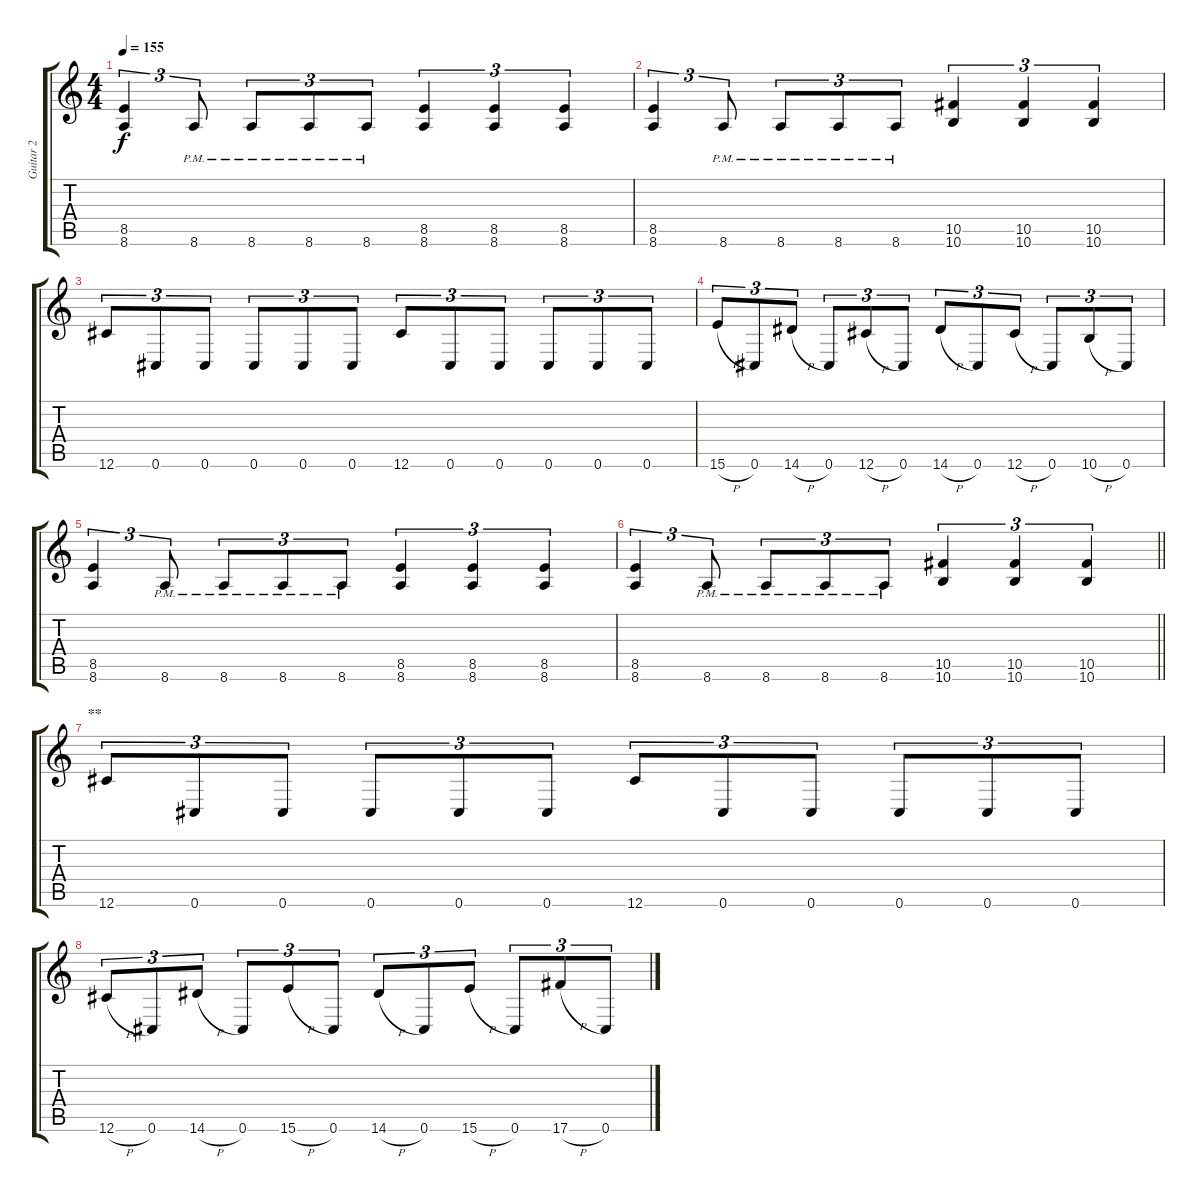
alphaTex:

\track ("Guitar 2" "Guitar 2") {instrument overdrivenguitar}
\staff {score tabs}
\tuning (Eb4 Bb3 Gb3 Db3 Ab2 Db2) {hide}
\ts (4 4)
\tempo 155
\clef g2
\ks c
(8.5 8.6).4{tu (3 2) dy f} 8.6{pm}.8{tu (3 2)} 8.6{pm}.8{tu (3 2)} 8.6{pm}.8{tu (3 2)} 8.6{pm}.8{tu (3 2)} (8.5 8.6).4{tu (3 2)} (8.5 8.6).4{tu (3 2)} (8.5 8.6).4{tu (3 2)} |
(8.5 8.6).4{tu (3 2)} 8.6{pm}.8{tu (3 2)} 8.6{pm}.8{tu (3 2)} 8.6{pm}.8{tu (3 2)} 8.6{pm}.8{tu (3 2)} (10.5 10.6).4{tu (3 2)} (10.5 10.6).4{tu (3 2)} (10.5 10.6).4{tu (3 2)} |
12.6.8{tu (3 2)} 0.6.8{tu (3 2)} 0.6.8{tu (3 2)} 0.6.8{tu (3 2)} 0.6.8{tu (3 2)} 0.6.8{tu (3 2)} 12.6.8{tu (3 2)} 0.6.8{tu (3 2)} 0.6.8{tu (3 2)} 0.6.8{tu (3 2)} 0.6.8{tu (3 2)} 0.6.8{tu (3 2)} |
15.6{h}.8{tu (3 2)} 0.6.8{tu (3 2)} 14.6{h}.8{tu (3 2)} 0.6.8{tu (3 2)} 12.6{h}.8{tu (3 2)} 0.6.8{tu (3 2)} 14.6{h}.8{tu (3 2)} 0.6.8{tu (3 2)} 12.6{h}.8{tu (3 2)} 0.6.8{tu (3 2)} 10.6{h}.8{tu (3 2)} 0.6.8{tu (3 2)} |
(8.5 8.6).4{tu (3 2)} 8.6{pm}.8{tu (3 2)} 8.6{pm}.8{tu (3 2)} 8.6{pm}.8{tu (3 2)} 8.6{pm}.8{tu (3 2)} (8.5 8.6).4{tu (3 2)} (8.5 8.6).4{tu (3 2)} (8.5 8.6).4{tu (3 2)} |
\barLineRight lightlight
(8.5 8.6).4{tu (3 2)} 8.6{pm}.8{tu (3 2)} 8.6{pm}.8{tu (3 2)} 8.6{pm}.8{tu (3 2)} 8.6{pm}.8{tu (3 2)} (10.5 10.6).4{tu (3 2)} (10.5 10.6).4{tu (3 2)} (10.5 10.6).4{tu (3 2)} |
\section ("" "**")
12.6.8{tu (3 2)} 0.6.8{tu (3 2)} 0.6.8{tu (3 2)} 0.6.8{tu (3 2)} 0.6.8{tu (3 2)} 0.6.8{tu (3 2)} 12.6.8{tu (3 2)} 0.6.8{tu (3 2)} 0.6.8{tu (3 2)} 0.6.8{tu (3 2)} 0.6.8{tu (3 2)} 0.6.8{tu (3 2)} |
12.6{h}.8{tu (3 2)} 0.6.8{tu (3 2)} 14.6{h}.8{tu (3 2)} 0.6.8{tu (3 2)} 15.6{h}.8{tu (3 2)} 0.6.8{tu (3 2)} 14.6{h}.8{tu (3 2)} 0.6.8{tu (3 2)} 15.6{h}.8{tu (3 2)} 0.6.8{tu (3 2)} 17.6{h}.8{tu (3 2)} 0.6.8{tu (3 2)}
